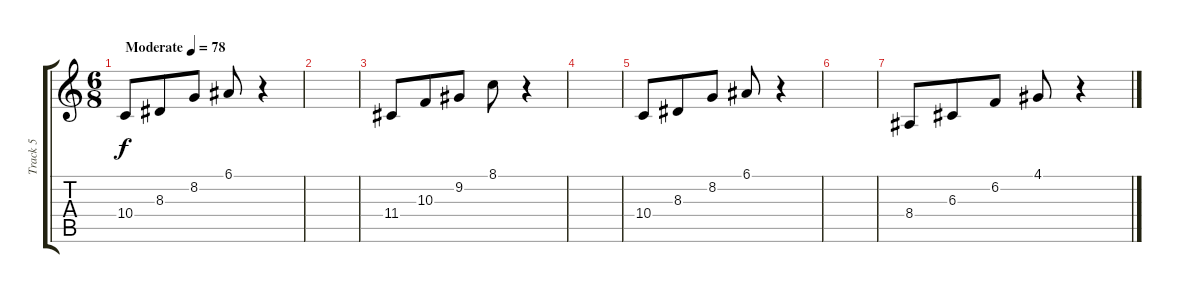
\track ("Track 5" "Track 5") {instrument orchestralharp}
\staff {score tabs}
\tuning (E4 B3 G3 D3 A2 E2) {hide}
\ts (6 8)
\tempo (78 "Moderate")
\clef g2
\ks c
10.4.8{dy f instrument orchestralharp} 8.3.8 8.2.8 6.1.8 r.4 |
|
11.4.8 10.3.8 9.2.8 8.1.8 r.4 |
|
10.4.8 8.3.8 8.2.8 6.1.8 r.4 |
|
8.4.8 6.3.8 6.2.8 4.1.8 r.4
